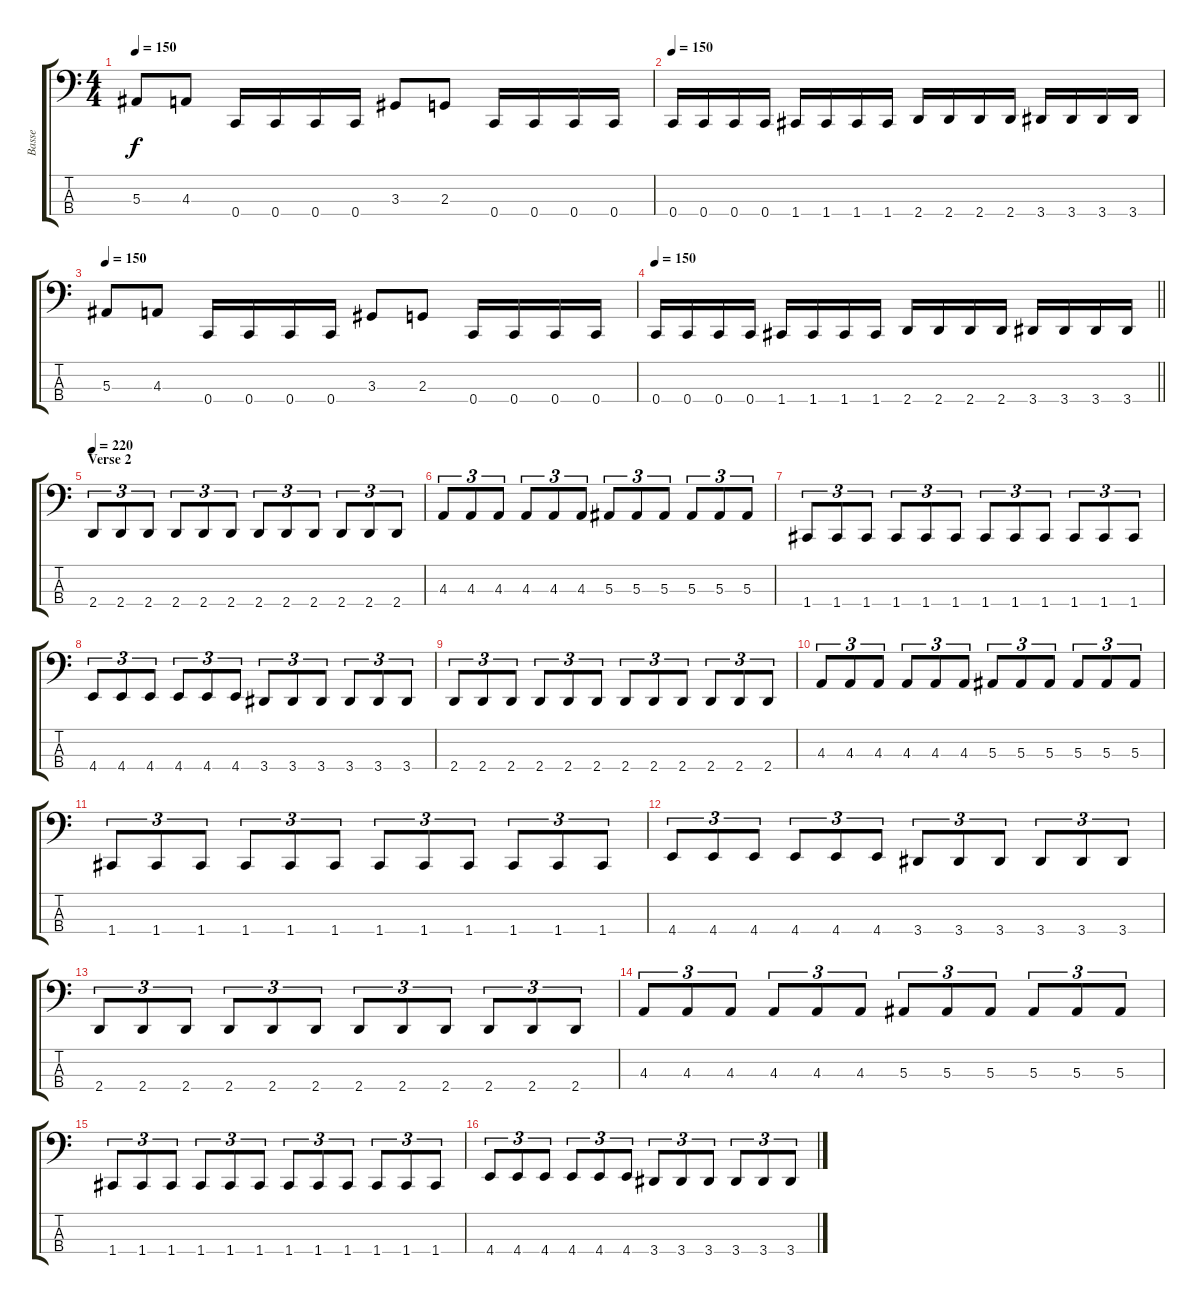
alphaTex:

\track ("Basse" "Basse") {instrument electricbasspick}
\staff {score tabs}
\tuning (Eb2 Bb1 F1 C1) {hide}
\ts (4 4)
\tempo 150
\clef f4
\ks c
5.3.8{dy f} 4.3.8 0.4.16 0.4.16 0.4.16 0.4.16 3.3.8 2.3.8 0.4.16 0.4.16 0.4.16 0.4.16 |
\tempo 150
0.4.16 0.4.16 0.4.16 0.4.16 1.4.16 1.4.16 1.4.16 1.4.16 2.4.16 2.4.16 2.4.16 2.4.16 3.4.16 3.4.16 3.4.16 3.4.16 |
\tempo 150
5.3.8 4.3.8 0.4.16 0.4.16 0.4.16 0.4.16 3.3.8 2.3.8 0.4.16 0.4.16 0.4.16 0.4.16 |
\tempo 150
\barLineRight lightlight
0.4.16 0.4.16 0.4.16 0.4.16 1.4.16 1.4.16 1.4.16 1.4.16 2.4.16 2.4.16 2.4.16 2.4.16 3.4.16 3.4.16 3.4.16 3.4.16 |
\section ("" "Verse 2")
\tempo 220
2.4.8{tu (3 2)} 2.4.8{tu (3 2)} 2.4.8{tu (3 2)} 2.4.8{tu (3 2)} 2.4.8{tu (3 2)} 2.4.8{tu (3 2)} 2.4.8{tu (3 2)} 2.4.8{tu (3 2)} 2.4.8{tu (3 2)} 2.4.8{tu (3 2)} 2.4.8{tu (3 2)} 2.4.8{tu (3 2)} |
4.3.8{tu (3 2)} 4.3.8{tu (3 2)} 4.3.8{tu (3 2)} 4.3.8{tu (3 2)} 4.3.8{tu (3 2)} 4.3.8{tu (3 2)} 5.3.8{tu (3 2)} 5.3.8{tu (3 2)} 5.3.8{tu (3 2)} 5.3.8{tu (3 2)} 5.3.8{tu (3 2)} 5.3.8{tu (3 2)} |
1.4.8{tu (3 2)} 1.4.8{tu (3 2)} 1.4.8{tu (3 2)} 1.4.8{tu (3 2)} 1.4.8{tu (3 2)} 1.4.8{tu (3 2)} 1.4.8{tu (3 2)} 1.4.8{tu (3 2)} 1.4.8{tu (3 2)} 1.4.8{tu (3 2)} 1.4.8{tu (3 2)} 1.4.8{tu (3 2)} |
4.4.8{tu (3 2)} 4.4.8{tu (3 2)} 4.4.8{tu (3 2)} 4.4.8{tu (3 2)} 4.4.8{tu (3 2)} 4.4.8{tu (3 2)} 3.4.8{tu (3 2)} 3.4.8{tu (3 2)} 3.4.8{tu (3 2)} 3.4.8{tu (3 2)} 3.4.8{tu (3 2)} 3.4.8{tu (3 2)} |
2.4.8{tu (3 2)} 2.4.8{tu (3 2)} 2.4.8{tu (3 2)} 2.4.8{tu (3 2)} 2.4.8{tu (3 2)} 2.4.8{tu (3 2)} 2.4.8{tu (3 2)} 2.4.8{tu (3 2)} 2.4.8{tu (3 2)} 2.4.8{tu (3 2)} 2.4.8{tu (3 2)} 2.4.8{tu (3 2)} |
4.3.8{tu (3 2)} 4.3.8{tu (3 2)} 4.3.8{tu (3 2)} 4.3.8{tu (3 2)} 4.3.8{tu (3 2)} 4.3.8{tu (3 2)} 5.3.8{tu (3 2)} 5.3.8{tu (3 2)} 5.3.8{tu (3 2)} 5.3.8{tu (3 2)} 5.3.8{tu (3 2)} 5.3.8{tu (3 2)} |
1.4.8{tu (3 2)} 1.4.8{tu (3 2)} 1.4.8{tu (3 2)} 1.4.8{tu (3 2)} 1.4.8{tu (3 2)} 1.4.8{tu (3 2)} 1.4.8{tu (3 2)} 1.4.8{tu (3 2)} 1.4.8{tu (3 2)} 1.4.8{tu (3 2)} 1.4.8{tu (3 2)} 1.4.8{tu (3 2)} |
4.4.8{tu (3 2)} 4.4.8{tu (3 2)} 4.4.8{tu (3 2)} 4.4.8{tu (3 2)} 4.4.8{tu (3 2)} 4.4.8{tu (3 2)} 3.4.8{tu (3 2)} 3.4.8{tu (3 2)} 3.4.8{tu (3 2)} 3.4.8{tu (3 2)} 3.4.8{tu (3 2)} 3.4.8{tu (3 2)} |
2.4.8{tu (3 2)} 2.4.8{tu (3 2)} 2.4.8{tu (3 2)} 2.4.8{tu (3 2)} 2.4.8{tu (3 2)} 2.4.8{tu (3 2)} 2.4.8{tu (3 2)} 2.4.8{tu (3 2)} 2.4.8{tu (3 2)} 2.4.8{tu (3 2)} 2.4.8{tu (3 2)} 2.4.8{tu (3 2)} |
4.3.8{tu (3 2)} 4.3.8{tu (3 2)} 4.3.8{tu (3 2)} 4.3.8{tu (3 2)} 4.3.8{tu (3 2)} 4.3.8{tu (3 2)} 5.3.8{tu (3 2)} 5.3.8{tu (3 2)} 5.3.8{tu (3 2)} 5.3.8{tu (3 2)} 5.3.8{tu (3 2)} 5.3.8{tu (3 2)} |
1.4.8{tu (3 2)} 1.4.8{tu (3 2)} 1.4.8{tu (3 2)} 1.4.8{tu (3 2)} 1.4.8{tu (3 2)} 1.4.8{tu (3 2)} 1.4.8{tu (3 2)} 1.4.8{tu (3 2)} 1.4.8{tu (3 2)} 1.4.8{tu (3 2)} 1.4.8{tu (3 2)} 1.4.8{tu (3 2)} |
4.4.8{tu (3 2)} 4.4.8{tu (3 2)} 4.4.8{tu (3 2)} 4.4.8{tu (3 2)} 4.4.8{tu (3 2)} 4.4.8{tu (3 2)} 3.4.8{tu (3 2)} 3.4.8{tu (3 2)} 3.4.8{tu (3 2)} 3.4.8{tu (3 2)} 3.4.8{tu (3 2)} 3.4.8{tu (3 2)}
